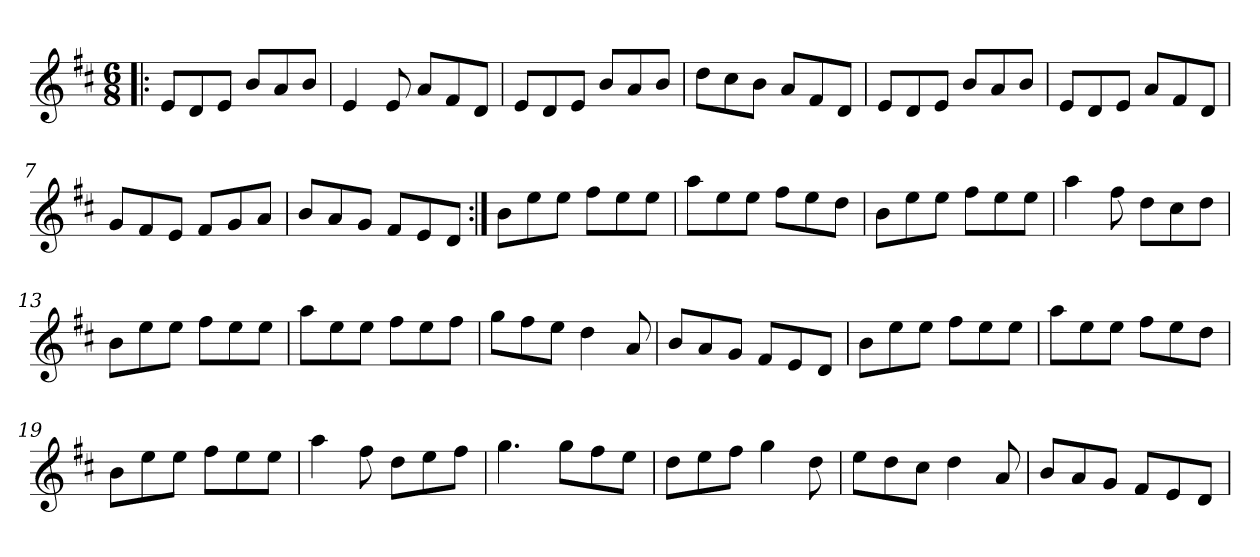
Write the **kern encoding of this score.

**kern
*part1
*staff1
*clefG2
*k[f#c#]
*M6/8
=1!|:
8e/L
8d/
8e/J
8b/L
8a/
8b/J
=2
4e/
8e/
8a/L
8f#/
8d/J
=3
8e/L
8d/
8e/J
8b/L
8a/
8b/J
=4
8dd\L
8cc#\
8b\J
8a/L
8f#/
8d/J
=5
8e/L
8d/
8e/J
8b/L
8a/
8b/J
=6
8e/L
8d/
8e/J
8a/L
8f#/
8d/J
!!LO:LB:g=z
=7
8g/L
8f#/
8e/J
8f#/L
8g/
8a/J
=8
8b/L
8a/
8g/J
8f#/L
8e/
8d/J
=9:|!
8b\L
8ee\
8ee\J
8ff#\L
8ee\
8ee\J
=10
8aa\L
8ee\
8ee\J
8ff#\L
8ee\
8dd\J
=11
8b\L
8ee\
8ee\J
8ff#\L
8ee\
8ee\J
=12
4aa\
8ff#\
8dd\L
8cc#\
8dd\J
!!LO:LB:g=z
=13
8b\L
8ee\
8ee\J
8ff#\L
8ee\
8ee\J
=14
8aa\L
8ee\
8ee\J
8ff#\L
8ee\
8ff#\J
=15
8gg\L
8ff#\
8ee\J
4dd\
8a/
=16
8b/L
8a/
8g/J
8f#/L
8e/
8d/J
=17
8b\L
8ee\
8ee\J
8ff#\L
8ee\
8ee\J
=18
8aa\L
8ee\
8ee\J
8ff#\L
8ee\
8dd\J
!!LO:LB:g=z
=19
8b\L
8ee\
8ee\J
8ff#\L
8ee\
8ee\J
=20
4aa\
8ff#\
8dd\L
8ee\
8ff#\J
=21
4.gg\
8gg\L
8ff#\
8ee\J
=22
8dd\L
8ee\
8ff#\J
4gg\
8dd\
=23
8ee\L
8dd\
8cc#\J
4dd\
8a/
=24
8b/L
8a/
8g/J
8f#/L
8e/
8d/J
=
*-
